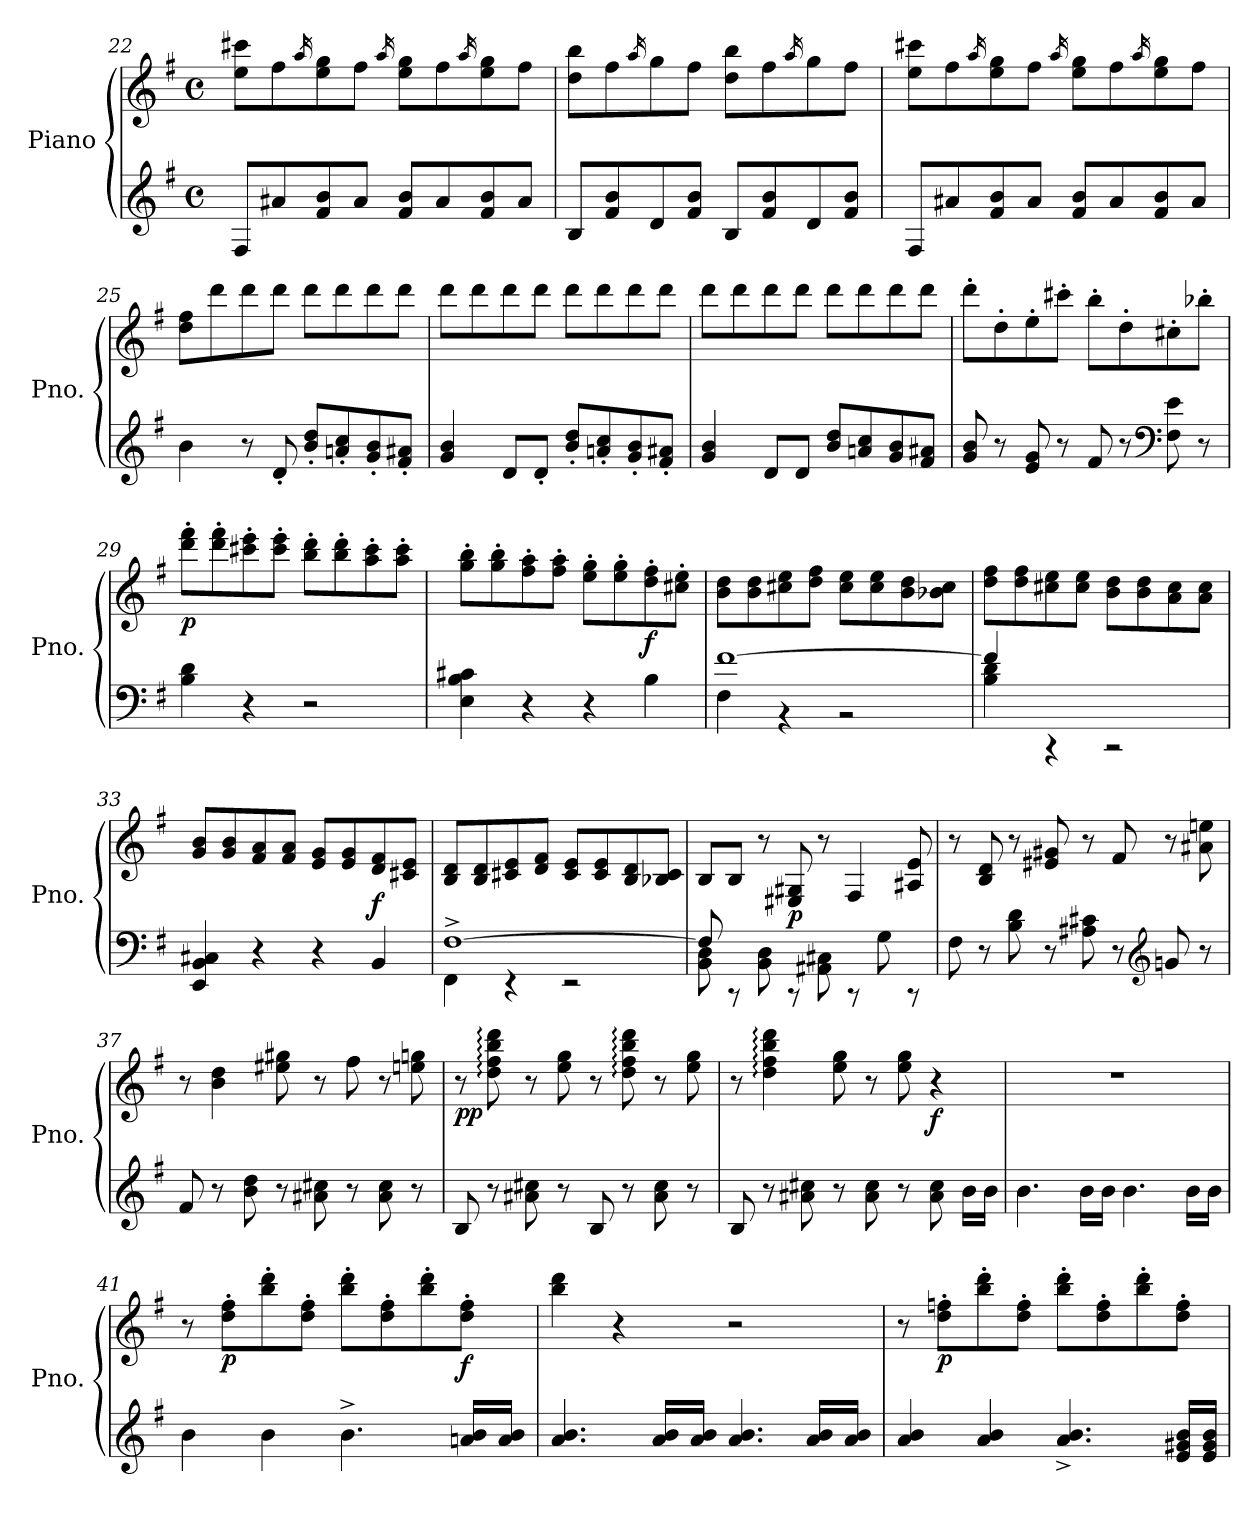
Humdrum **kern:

**kern	**kern	**dynam
*part1	*part1	*part1
*staff2	*staff1	*staff1/2
*I"Piano	*	*
*I'Pno.	*	*
*clefG2	*clefG2	*
*k[f#]	*k[f#]	*
*M4/4	*M4/4	*
*met(c)	*met(c)	*
=22	=22	=22
8F#/L	8ee\ 8ccc#X\L	.
8a#X/	8ff#\	.
.	16qaa/	.
8f#/ 8b/	8ee\ 8gg\	.
8a#/J	8ff#\J	.
.	16qaa/	.
8f#/ 8b/L	8ee\ 8gg\L	.
8a#/	8ff#\	.
.	16qaa/	.
8f#/ 8b/	8ee\ 8gg\	.
8a#/J	8ff#\J	.
!!LO:LB:g=z
=23	=23	=23
8B/L	8dd\ 8bb\L	.
8f#/ 8b/	8ff#\	.
.	16qaa/	.
8d/	8gg\	.
8f#/ 8b/J	8ff#\J	.
8B/L	8dd\ 8bb\L	.
8f#/ 8b/	8ff#\	.
.	16qaa/	.
8d/	8gg\	.
8f#/ 8b/J	8ff#\J	.
=24	=24	=24
8F#/L	8ee\ 8ccc#X\L	.
8a#X/	8ff#\	.
.	16qaa/	.
8f#/ 8b/	8ee\ 8gg\	.
8a#/J	8ff#\J	.
.	16qaa/	.
8f#/ 8b/L	8ee\ 8gg\L	.
8a#/	8ff#\	.
.	16qaa/	.
8f#/ 8b/	8ee\ 8gg\	.
8a#/J	8ff#\J	.
=25	=25	=25
4b\	8dd\ 8ff#\L	.
.	8ddd\	.
8r	8ddd\	.
8d'/	8ddd\J	.
8b/' 8dd/'L	8ddd\L	.
8an/' 8cc/'	8ddd\	.
8g/' 8b/'	8ddd\	.
8f#/' 8a#X/'J	8ddd\J	.
=26	=26	=26
4g/ 4b/	8ddd\L	.
.	8ddd\	.
8d/L	8ddd\	.
8d'/J	8ddd\J	.
8b/' 8dd/'L	8ddd\L	.
8an/' 8cc/'	8ddd\	.
8g/' 8b/'	8ddd\	.
8f#/' 8a#X/'J	8ddd\J	.
!!LO:PB:g=z
=27	=27	=27
4g/ 4b/	8ddd\L	.
.	8ddd\	.
8d/L	8ddd\	.
8d/J	8ddd\J	.
8b/ 8dd/L	8ddd\L	.
8an/ 8cc/	8ddd\	.
8g/ 8b/	8ddd\	.
8f#/ 8a#X/J	8ddd\J	.
=28	=28	=28
8g/ 8b/	8ddd'\L	.
8r	8dd'\	.
8e/ 8g/	8ee'\	.
8r	8ccc#X'\J	.
8f#/	8bb'\L	.
8r	8dd'\	.
*clefF4	*	*
8F#\ 8e\	8cc#X'\	.
8r	8bb-X'\J	.
=29	=29	=29
!	!	!LO:DY:b
4B\ 4d\	8ddd\' 8fff#\'L	p
.	8ddd\' 8fff#\'	.
4r	8ccc#X\' 8eee\'	.
.	8ccc#\' 8eee\'J	.
2r	8bb\' 8ddd\'L	.
.	8bb\' 8ddd\'	.
.	8aa\' 8ccc#\'	.
.	8aa\' 8ccc#\'J	.
=30	=30	=30
4E\ 4B\ 4c#X\	8gg\' 8bb\'L	.
.	8gg\' 8bb\'	.
4r	8ff#\' 8aa\'	.
.	8ff#\' 8aa\'J	.
4r	8ee\' 8gg\'L	.
.	8ee\' 8gg\'	.
!	!	!LO:DY:b
4B\	8dd\' 8ff#\'	f
.	8cc#X\' 8ee\'J	.
!!LO:LB:g=z
=31	=31	=31
*^	*	*
[1f#	4F#\	8b\ 8dd\L	.
.	.	8b\ 8dd\	.
.	4r	8cc#X\ 8ee\	.
.	.	8dd\ 8ff#\J	.
.	2r	8cc#\ 8ee\L	.
.	.	8cc#\ 8ee\	.
.	.	8b\ 8dd\	.
.	.	8b-X\ 8cc#\J	.
=32	=32	=32	=32
4f#/]	4B\ 4d\	8dd\ 8ff#\L	.
.	.	8dd\ 8ff#\	.
4rCC	2.ryy	8cc#X\ 8ee\	.
.	.	8cc#\ 8ee\J	.
2rCC	.	8b\ 8dd\L	.
.	.	8b\ 8dd\	.
.	.	8a\ 8cc#\	.
.	.	8a\ 8cc#\J	.
*v	*v	*	*
=33	=33	=33
4EE/ 4BB/ 4C#X/	8g/ 8b/L	.
.	8g/ 8b/	.
4r	8f#/ 8a/	.
.	8f#/ 8a/J	.
4r	8e/ 8g/L	.
.	8e/ 8g/	.
!	!	!LO:DY:b
4BB/	8d/ 8f#/	f
.	8c#X/ 8e/J	.
=34	=34	=34
*^	*	*
[1F#^	4FF#\	8B/ 8d/L	.
.	.	8B/ 8d/	.
.	4r	8c#X/ 8e/	.
.	.	8d/ 8f#/J	.
.	2r	8c#/ 8e/L	.
.	.	8c#/ 8e/	.
.	.	8B/ 8d/	.
.	.	8B-X/ 8c#/J	.
!!LO:LB:g=z
=35	=35	=35	=35
8F#/]	8BB\ 8D\	8B/L	.
8rCC	2..ryy	8B/J	.
8BB\ 8D\	.	8r	.
!	!	!	!LO:DY:a=2
8rCC	.	8E#X/ 8G#X/	p
8AA#X\ 8C#X\	.	8r	.
8rCC	.	4F#/	.
8G\	.	.	.
8rCC	.	8A#X/ 8e/	.
*v	*v	*	*
=36	=36	=36
8F#\	8r	.
8r	8B/ 8d/	.
8B\ 8d\	8r	.
8r	8e#X/ 8g#X/	.
8A#X\ 8c#X\	8r	.
8r	8f#/	.
*clefG2	*	*
8gn/	8r	.
8r	8a#X\ 8een\	.
=37	=37	=37
8f#/	8r	.
8r	4b\ 4dd\	.
8b\ 8dd\	.	.
8r	8ee#X\ 8gg#X\	.
8a#X\ 8cc#X\	8r	.
8r	8ff#\	.
8a#\ 8cc#\	8r	.
8r	8een\ 8ggn\	.
=38	=38	=38
!	!	!LO:DY:b
8B/	8r	pp
8r	8dd\: 8ff#\: 8bb\: 8ddd\:	.
8a#X\ 8cc#X\	8r	.
8r	8ee\ 8gg\	.
8B/	8r	.
8r	8dd\: 8ff#\: 8bb\: 8ddd\:	.
8a#\ 8cc#\	8r	.
8r	8ee\ 8gg\	.
!!LO:LB:g=z
=39	=39	=39
8B/	8r	.
8r	4dd\: 4ff#\: 4bb\: 4ddd\:	.
8a#X\ 8cc#X\	.	.
8r	8ee\ 8gg\	.
8a#\ 8cc#\	8r	.
8r	8ee\ 8gg\	.
!	!	!LO:DY:b
8a#\ 8cc#\	4r	f
16b\LL	.	.
16b\JJ	.	.
=40	=40	=40
4.b\	1r	.
16b\LL	.	.
16b\JJ	.	.
4.b\	.	.
16b\LL	.	.
16b\JJ	.	.
=41	=41	=41
4b\	8r	.
!	!	!LO:DY:b
.	8dd\' 8ff#\'L	p
4b\	8bb\' 8ddd\'	.
.	8dd\' 8ff#\'J	.
4.b^\	8bb\' 8ddd\'L	.
.	8dd\' 8ff#\'	.
.	8bb\' 8ddd\'	.
!	!	!LO:DY:b
16ani/ 16b/LL	8dd\' 8ff#\'J	f
16a/ 16b/JJ	.	.
=42	=42	=42
4.a/ 4.b/	4bb\ 4ddd\	.
.	4r	.
16a/ 16b/LL	.	.
16a/ 16b/JJ	.	.
4.a/ 4.b/	2r	.
16a/ 16b/LL	.	.
16a/ 16b/JJ	.	.
!!LO:LB:g=z
=43	=43	=43
4a/ 4b/	8r	.
!	!	!LO:DY:b
.	8dd\' 8ffn\'L	p
4a/ 4b/	8bb\' 8ddd\'	.
.	8dd\' 8ff\'J	.
4.a/^ 4.b/^	8bb\' 8ddd\'L	.
.	8dd\' 8ff\'	.
.	8bb\' 8ddd\'	.
16e/ 16g#X/ 16b/LL	8dd\' 8ff\'J	.
16e/ 16g#/ 16b/JJ	.	.
=	=	=
*-	*-	*-
